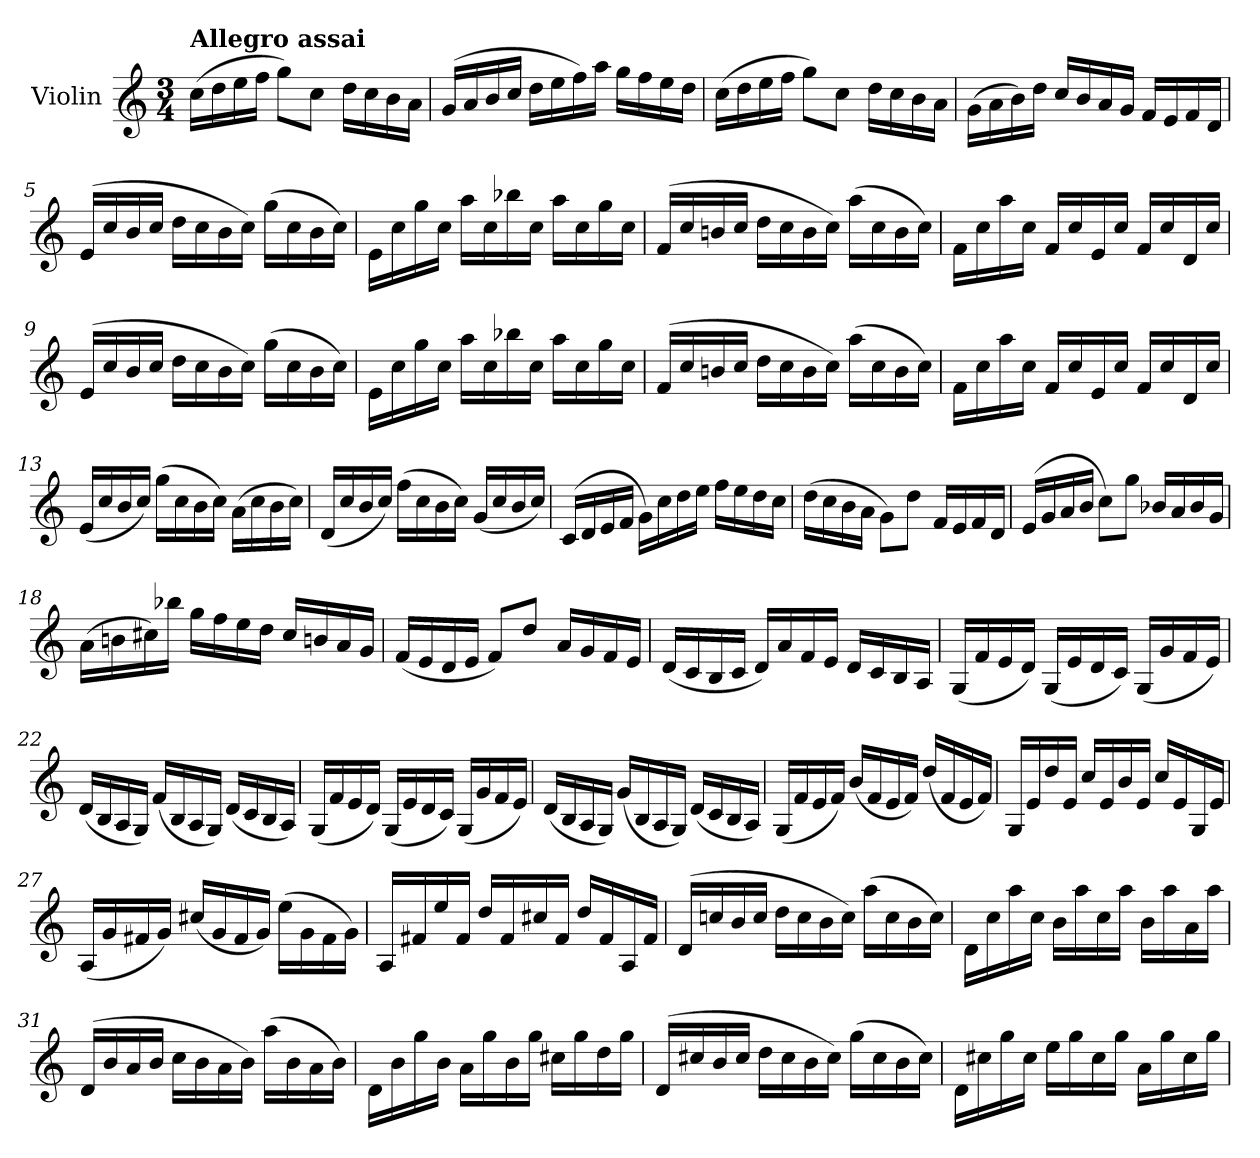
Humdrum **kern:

**kern
*part1
*staff1
*I"Violin
*I'Vln.
*clefG2
*k[]
*M3/4
=1
!LO:TX:a:B:t=Allegro assai
(>16cc\LL
16dd\
16ee\
16ff\JJ
8gg\L)
8cc\J
16dd\LL
16cc\
16b\
16a\JJ
=2
(>16g/LL
16a/
16b/
16cc/JJ
16dd\LL
16ee\
16ff\)
16aa\JJ
16gg\LL
16ff\
16ee\
16dd\JJ
=3
(>16cc\LL
16dd\
16ee\
16ff\JJ
8gg\L)
8cc\J
16dd\LL
16cc\
16b\
16a\JJ
=4
(>16g\LL
16a\
16b\)
16dd\JJ
16cc/LL
16b/
16a/
16g/JJ
16f/LL
16e/
16f/
16d/JJ
=5
(>16e/LL
16cc/
16b/
16cc/JJ
16dd\LL
16cc\
16b\
16cc\JJ)
(>16gg\LL
16cc\
16b\
16cc\JJ)
=6
16e\LL
16cc\
16gg\
16cc\JJ
16aa\LL
16cc\
16bb-X\
16cc\JJ
16aa\LL
16cc\
16gg\
16cc\JJ
=7
(>16f/LL
16cc/
16bn/
16cc/JJ
16dd\LL
16cc\
16b\
16cc\JJ)
(>16aa\LL
16cc\
16b\
16cc\JJ)
=8
16f\LL
16cc\
16aa\
16cc\JJ
16f/LL
16cc/
16e/
16cc/JJ
16f/LL
16cc/
16d/
16cc/JJ
=9
(>16e/LL
16cc/
16b/
16cc/JJ
16dd\LL
16cc\
16b\
16cc\JJ)
(>16gg\LL
16cc\
16b\
16cc\JJ)
=10
16e\LL
16cc\
16gg\
16cc\JJ
16aa\LL
16cc\
16bb-X\
16cc\JJ
16aa\LL
16cc\
16gg\
16cc\JJ
=11
(>16f/LL
16cc/
16bn/
16cc/JJ
16dd\LL
16cc\
16b\
16cc\JJ)
(>16aa\LL
16cc\
16b\
16cc\JJ)
=12
16f\LL
16cc\
16aa\
16cc\JJ
16f/LL
16cc/
16e/
16cc/JJ
16f/LL
16cc/
16d/
16cc/JJ
=13
(<16e/LL
16cc/
16b/
16cc/JJ)
(>16gg\LL
16cc\
16b\
16cc\JJ)
(>16a\LL
16cc\
16b\
16cc\JJ)
=14
(<16d/LL
16cc/
16b/
16cc/JJ)
(>16ff\LL
16cc\
16b\
16cc\JJ)
(<16g/LL
16cc/
16b/
16cc/JJ)
=15
(<16c/LL
16d/
16e/
16f/JJ
16g\LL)
16cc\
16dd\
16ee\JJ
16ff\LL
16ee\
16dd\
16cc\JJ
=16
(>16dd\LL
16cc\
16b\
16a\JJ
8g\L)
8dd\J
16f/LL
16e/
16f/
16d/JJ
=17
(>16e/LL
16g/
16a/
16b/JJ
8cc\L)
8gg\J
16b-X/LL
16a/
16b-/
16g/JJ
=18
(>16a\LL
16bn\
16cc#X\)
16bb-X\JJ
16gg\LL
16ff\
16ee\
16dd\JJ
16cc#/LL
16bn/
16a/
16g/JJ
=19
(<16f/LL
16e/
16d/
16e/JJ
8f/L)
8dd/J
16a/LL
16g/
16f/
16e/JJ
=20
(<16d/LL
16c/
16B/
16c/JJ
16d/LL)
16a/
16f/
16e/JJ
16d/LL
16c/
16B/
16A/JJ
=21
(<16G/LL
16f/
16e/
16d/JJ)
(<16G/LL
16e/
16d/
16c/JJ)
(<16G/LL
16g/
16f/
16e/JJ)
=22
(<16d/LL
16B/
16A/
16G/JJ)
(<16f/LL
16B/
16A/
16G/JJ)
(<16d/LL
16c/
16B/
16A/JJ)
=23
(<16G/LL
16f/
16e/
16d/JJ)
(<16G/LL
16e/
16d/
16c/JJ)
(<16G/LL
16g/
16f/
16e/JJ)
=24
(<16d/LL
16B/
16A/
16G/JJ)
(<16g/LL
16B/
16A/
16G/JJ)
(<16d/LL
16c/
16B/
16A/JJ)
=25
(<16G/LL
16f/
16e/
16f/JJ)
(<16b/LL
16f/
16e/
16f/JJ)
(<16dd/LL
16f/
16e/
16f/JJ)
=26
16G/LL
16e/
16dd/
16e/JJ
16cc/LL
16e/
16b/
16e/JJ
16cc/LL
16e/
16G/
16e/JJ
=27
(<16A/LL
16g/
16f#X/
16g/JJ)
(<16cc#X/LL
16g/
16f#/
16g/JJ)
(>16ee\LL
16g\
16f#\
16g\JJ)
=28
16A/LL
16f#X/
16ee/
16f#/JJ
16dd/LL
16f#/
16cc#X/
16f#/JJ
16dd/LL
16f#/
16A/
16f#/JJ
=29
(>16d/LL
16ccn/
16b/
16cc/JJ
16dd\LL
16cc\
16b\
16cc\JJ)
(>16aa\LL
16cc\
16b\
16cc\JJ)
=30
16d\LL
16cc\
16aa\
16cc\JJ
16b\LL
16aa\
16cc\
16aa\JJ
16b\LL
16aa\
16a\
16aa\JJ
=31
(>16d/LL
16b/
16a/
16b/JJ
16cc\LL
16b\
16a\
16b\JJ)
(>16aa\LL
16b\
16a\
16b\JJ)
=32
16d\LL
16b\
16gg\
16b\JJ
16a\LL
16gg\
16b\
16gg\JJ
16cc#X\LL
16gg\
16dd\
16gg\JJ
=33
(>16d/LL
16cc#X/
16b/
16cc#/JJ
16dd\LL
16cc#\
16b\
16cc#\JJ)
(>16gg\LL
16cc#\
16b\
16cc#\JJ)
=34
16d\LL
16cc#X\
16gg\
16cc#\JJ
16ee\LL
16gg\
16cc#\
16gg\JJ
16a\LL
16gg\
16cc#\
16gg\JJ
=
*-
